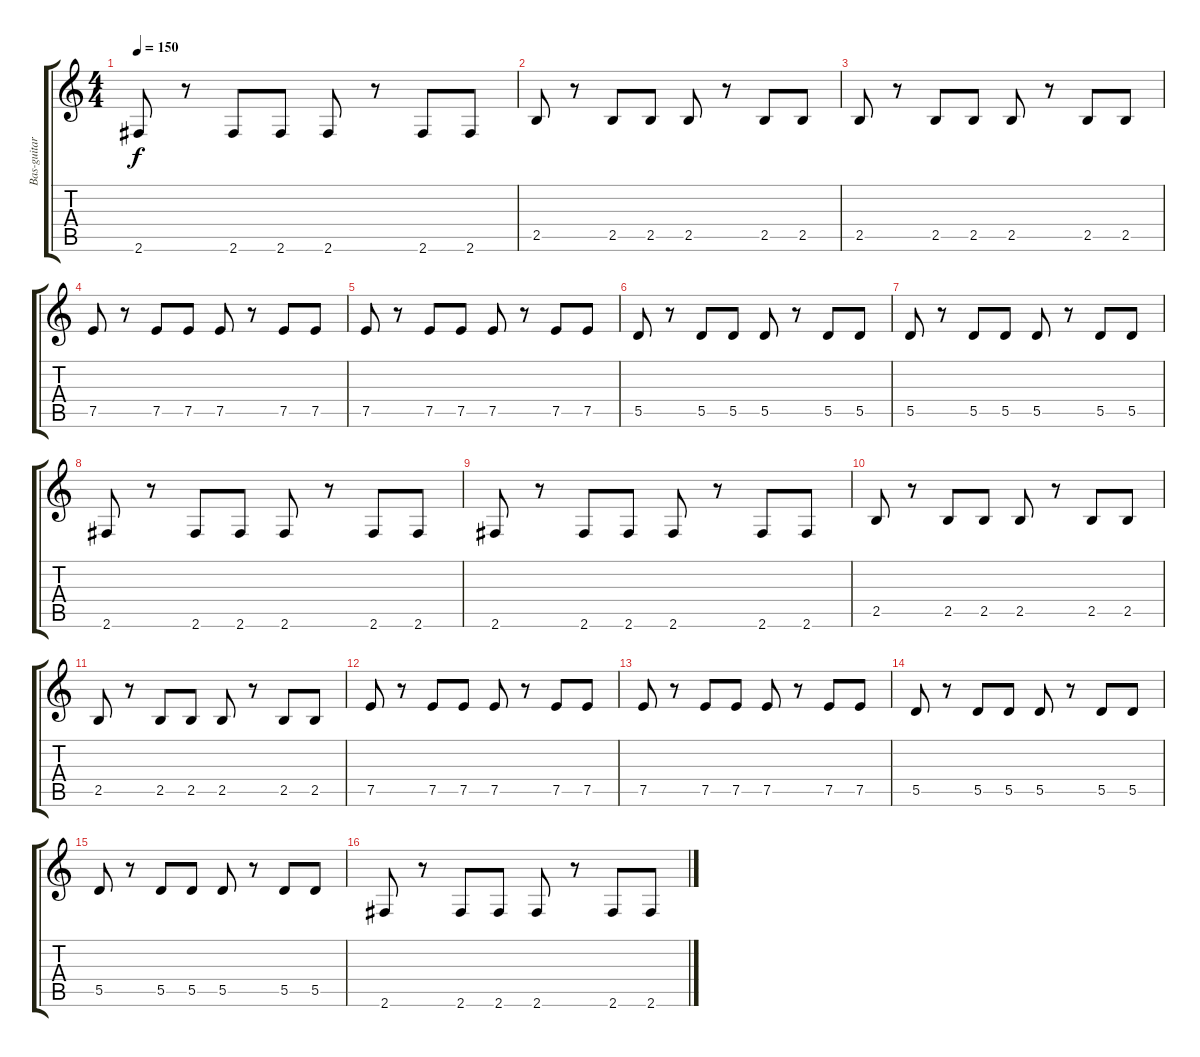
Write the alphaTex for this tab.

\track ("Bas-guitar" "Bas-guitar") {instrument electricbasspick}
\staff {score tabs}
\tuning (E4 B3 G3 D3 A2 E2) {hide}
\ts (4 4)
\tempo 150
\clef g2
\ks c
2.6.8{dy f} r.8 2.6.8 2.6.8 2.6.8 r.8 2.6.8 2.6.8 |
2.5.8 r.8 2.5.8 2.5.8 2.5.8 r.8 2.5.8 2.5.8 |
2.5.8 r.8 2.5.8 2.5.8 2.5.8 r.8 2.5.8 2.5.8 |
7.5.8 r.8 7.5.8 7.5.8 7.5.8 r.8 7.5.8 7.5.8 |
7.5.8 r.8 7.5.8 7.5.8 7.5.8 r.8 7.5.8 7.5.8 |
5.5.8 r.8 5.5.8 5.5.8 5.5.8 r.8 5.5.8 5.5.8 |
5.5.8 r.8 5.5.8 5.5.8 5.5.8 r.8 5.5.8 5.5.8 |
2.6.8 r.8 2.6.8 2.6.8 2.6.8 r.8 2.6.8 2.6.8 |
2.6.8 r.8 2.6.8 2.6.8 2.6.8 r.8 2.6.8 2.6.8 |
2.5.8 r.8 2.5.8 2.5.8 2.5.8 r.8 2.5.8 2.5.8 |
2.5.8 r.8 2.5.8 2.5.8 2.5.8 r.8 2.5.8 2.5.8 |
7.5.8 r.8 7.5.8 7.5.8 7.5.8 r.8 7.5.8 7.5.8 |
7.5.8 r.8 7.5.8 7.5.8 7.5.8 r.8 7.5.8 7.5.8 |
5.5.8 r.8 5.5.8 5.5.8 5.5.8 r.8 5.5.8 5.5.8 |
5.5.8 r.8 5.5.8 5.5.8 5.5.8 r.8 5.5.8 5.5.8 |
2.6.8 r.8 2.6.8 2.6.8 2.6.8 r.8 2.6.8 2.6.8
